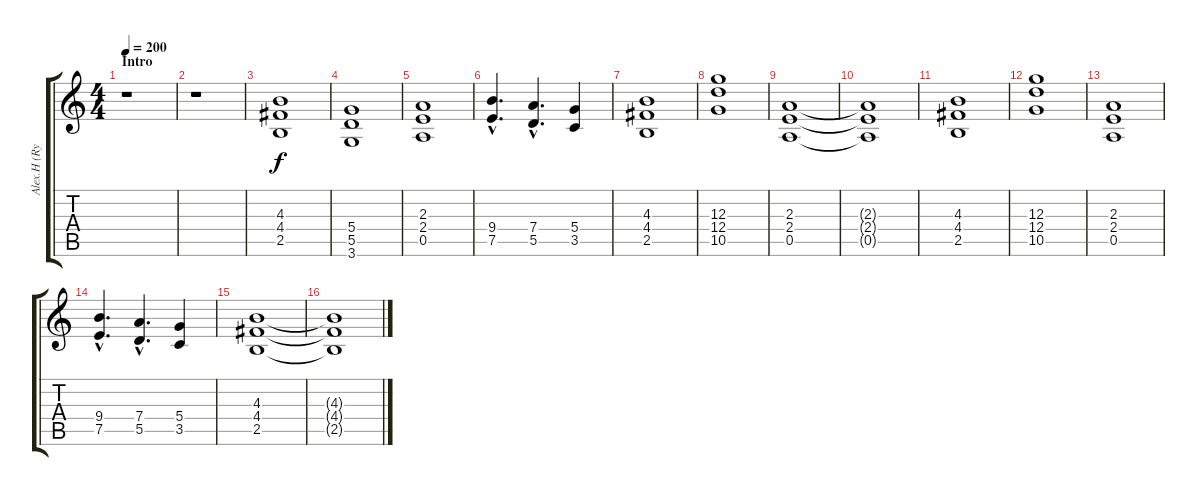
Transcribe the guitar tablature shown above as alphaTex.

\track ("Alex.H (Rythm)" "Alex.H (Ry") {instrument distortionguitar}
\staff {score tabs}
\tuning (E4 B3 G3 D3 A2 E2) {hide}
\ts (4 4)
\section ("" "Intro")
\tempo 200
\clef g2
\ks c
r.1{dy f instrument distortionguitar} |
r.1 |
(4.3 4.4 2.5).1 |
(5.4 5.5 3.6).1 |
(2.3 2.4 0.5).1 |
(9.4{hac} 7.5{hac}).4{d} (7.4{hac} 5.5{hac}).4{d} (5.4 3.5).4 |
(4.3 4.4 2.5).1 |
(12.3 12.4 10.5).1 |
(2.3 2.4 0.5).1 |
(2.3{t} 2.4{t} 0.5{t}).1 |
(4.3 4.4 2.5).1 |
(12.3 12.4 10.5).1 |
(2.3 2.4 0.5).1 |
(9.4{hac} 7.5{hac}).4{d} (7.4{hac} 5.5{hac}).4{d} (5.4 3.5).4 |
(4.3 4.4 2.5).1 |
(4.3{t} 4.4{t} 2.5{t}).1
